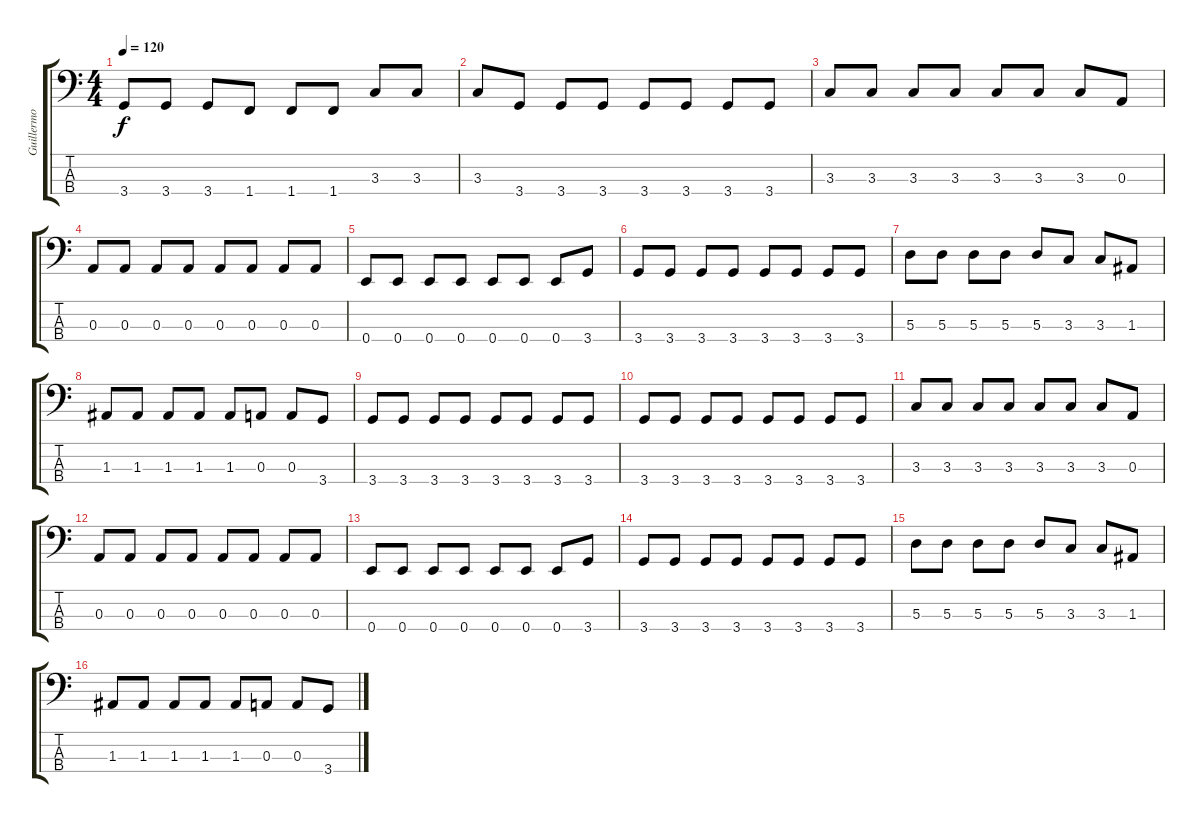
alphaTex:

\track ("Guillermo Sánchez" "Guillermo ") {instrument electricbasspick}
\staff {score tabs}
\tuning (G2 D2 A1 E1) {hide}
\ts (4 4)
\tempo 120
\clef f4
\ks c
3.4.8{dy f} 3.4.8 3.4.8 1.4.8 1.4.8 1.4.8 3.3.8 3.3.8 |
3.3.8 3.4.8 3.4.8 3.4.8 3.4.8 3.4.8 3.4.8 3.4.8 |
3.3.8 3.3.8 3.3.8 3.3.8 3.3.8 3.3.8 3.3.8 0.3.8 |
0.3.8 0.3.8 0.3.8 0.3.8 0.3.8 0.3.8 0.3.8 0.3.8 |
0.4.8 0.4.8 0.4.8 0.4.8 0.4.8 0.4.8 0.4.8 3.4.8 |
3.4.8 3.4.8 3.4.8 3.4.8 3.4.8 3.4.8 3.4.8 3.4.8 |
5.3.8 5.3.8 5.3.8 5.3.8 5.3.8 3.3.8 3.3.8 1.3.8 |
1.3.8 1.3.8 1.3.8 1.3.8 1.3.8 0.3.8 0.3.8 3.4.8 |
3.4.8 3.4.8 3.4.8 3.4.8 3.4.8 3.4.8 3.4.8 3.4.8 |
3.4.8 3.4.8 3.4.8 3.4.8 3.4.8 3.4.8 3.4.8 3.4.8 |
3.3.8 3.3.8 3.3.8 3.3.8 3.3.8 3.3.8 3.3.8 0.3.8 |
0.3.8 0.3.8 0.3.8 0.3.8 0.3.8 0.3.8 0.3.8 0.3.8 |
0.4.8 0.4.8 0.4.8 0.4.8 0.4.8 0.4.8 0.4.8 3.4.8 |
3.4.8 3.4.8 3.4.8 3.4.8 3.4.8 3.4.8 3.4.8 3.4.8 |
5.3.8 5.3.8 5.3.8 5.3.8 5.3.8 3.3.8 3.3.8 1.3.8 |
1.3.8 1.3.8 1.3.8 1.3.8 1.3.8 0.3.8 0.3.8 3.4.8
